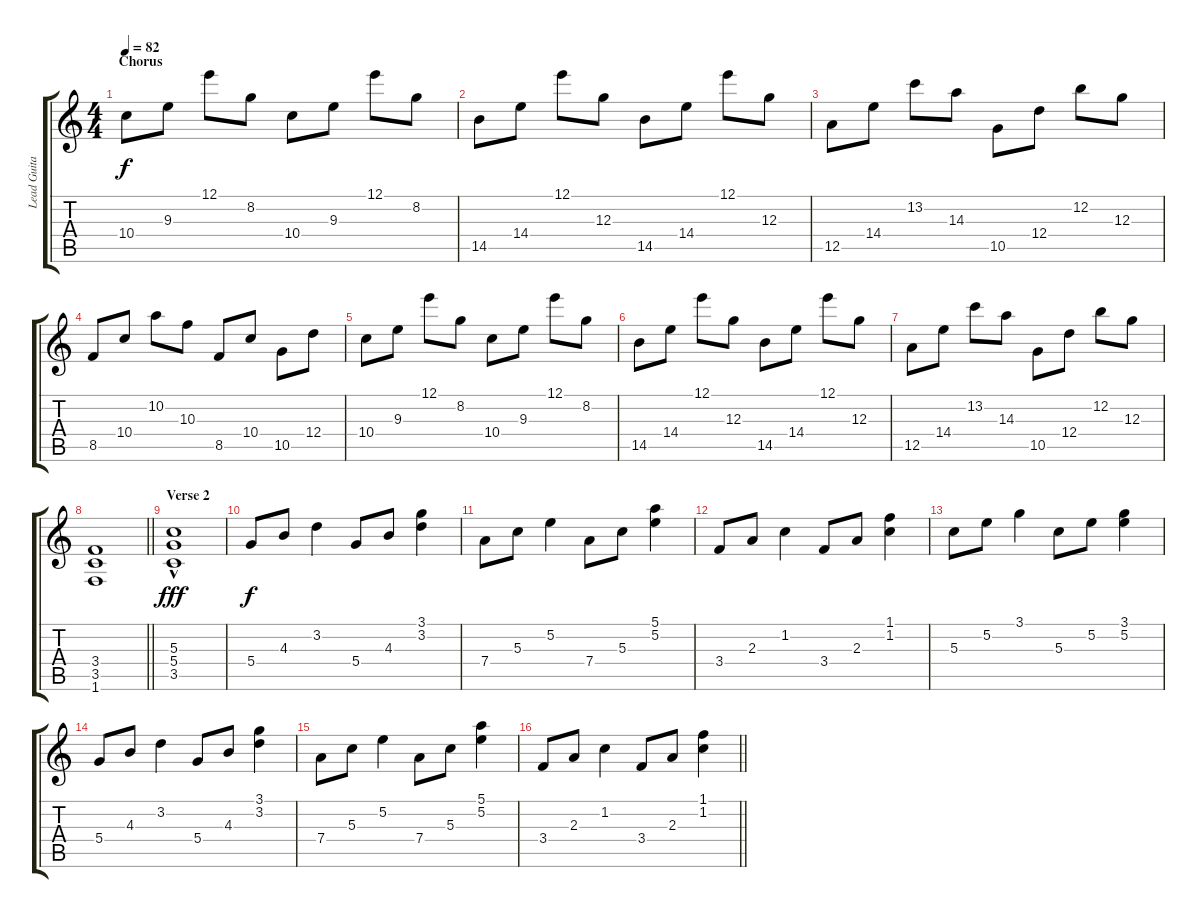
\track ("Lead Guitar" "Lead Guita") {instrument electricguitarclean}
\staff {score tabs}
\tuning (E4 B3 G3 D3 A2 E2) {hide}
\ts (4 4)
\section ("" "Chorus")
\tempo 82
\clef g2
\ks c
10.4.8{dy f} 9.3.8 12.1.8 8.2.8 10.4.8 9.3.8 12.1.8 8.2.8 |
14.5.8 14.4.8 12.1.8 12.3.8 14.5.8 14.4.8 12.1.8 12.3.8 |
12.5.8 14.4.8 13.2.8 14.3.8 10.5.8 12.4.8 12.2.8 12.3.8 |
8.5.8 10.4.8 10.2.8 10.3.8 8.5.8 10.4.8 10.5.8 12.4.8 |
10.4.8 9.3.8 12.1.8 8.2.8 10.4.8 9.3.8 12.1.8 8.2.8 |
14.5.8 14.4.8 12.1.8 12.3.8 14.5.8 14.4.8 12.1.8 12.3.8 |
12.5.8 14.4.8 13.2.8 14.3.8 10.5.8 12.4.8 12.2.8 12.3.8 |
\barLineRight lightlight
(3.4 3.5 1.6).1 |
\section ("" "Verse 2")
(5.3{hac} 5.4{hac} 3.5{hac}).1{dy fff} |
5.4.8{dy f} 4.3.8 3.2.4 5.4.8 4.3.8 (3.1 3.2).4 |
7.4.8 5.3.8 5.2.4 7.4.8 5.3.8 (5.1 5.2).4 |
3.4.8 2.3.8 1.2.4 3.4.8 2.3.8 (1.1 1.2).4 |
5.3.8 5.2.8 3.1.4 5.3.8 5.2.8 (3.1 5.2).4 |
5.4.8 4.3.8 3.2.4 5.4.8 4.3.8 (3.1 3.2).4 |
7.4.8 5.3.8 5.2.4 7.4.8 5.3.8 (5.1 5.2).4 |
\barLineRight lightlight
3.4.8 2.3.8 1.2.4 3.4.8 2.3.8 (1.1 1.2).4
